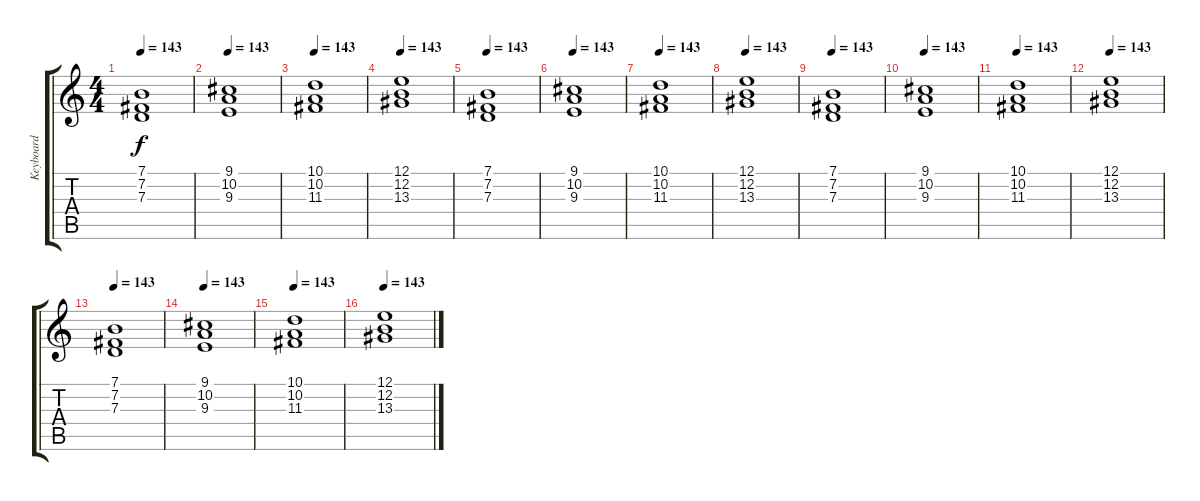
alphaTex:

\track ("Keyboard" "Keyboard") {instrument pad2warm}
\staff {score tabs}
\tuning (E4 B3 G3 D3 A2 E2) {hide}
\ts (4 4)
\tempo 143
\clef g2
\ks c
(7.1 7.2 7.3).1{dy f} |
\tempo 143
(9.1 10.2 9.3).1 |
\tempo 143
(10.1 10.2 11.3).1 |
\tempo 143
(12.1 12.2 13.3).1 |
\tempo 143
(7.1 7.2 7.3).1 |
\tempo 143
(9.1 10.2 9.3).1 |
\tempo 143
(10.1 10.2 11.3).1 |
\tempo 143
(12.1 12.2 13.3).1 |
\tempo 143
(7.1 7.2 7.3).1 |
\tempo 143
(9.1 10.2 9.3).1 |
\tempo 143
(10.1 10.2 11.3).1 |
\tempo 143
(12.1 12.2 13.3).1 |
\tempo 143
(7.1 7.2 7.3).1 |
\tempo 143
(9.1 10.2 9.3).1 |
\tempo 143
(10.1 10.2 11.3).1 |
\tempo 143
(12.1 12.2 13.3).1
